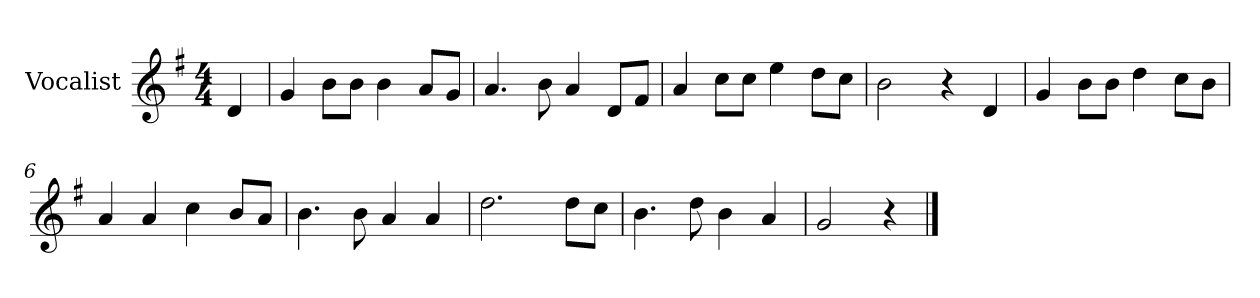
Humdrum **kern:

**kern
*part1
*staff1
*I"Vocalist
*k[f#]
*G:
*M4/4
=
4d
=1
4g
8bL
8bJ
4b
8aL
8gJ
=2
4.a
8b
4a
8dL
8f#J
=3
4a
8ccL
8ccJ
4ee
8ddL
8ccJ
=4
2b
4r
4d
=5
4g
8bL
8bJ
4dd
8ccL
8bJ
=6
4a
4a
4cc
8bL
8aJ
=7
4.b
8b
4a
4a
=8
2.dd
8ddL
8ccJ
=9
4.b
8dd
4b
4a
=10
2g
4r
==
*-
